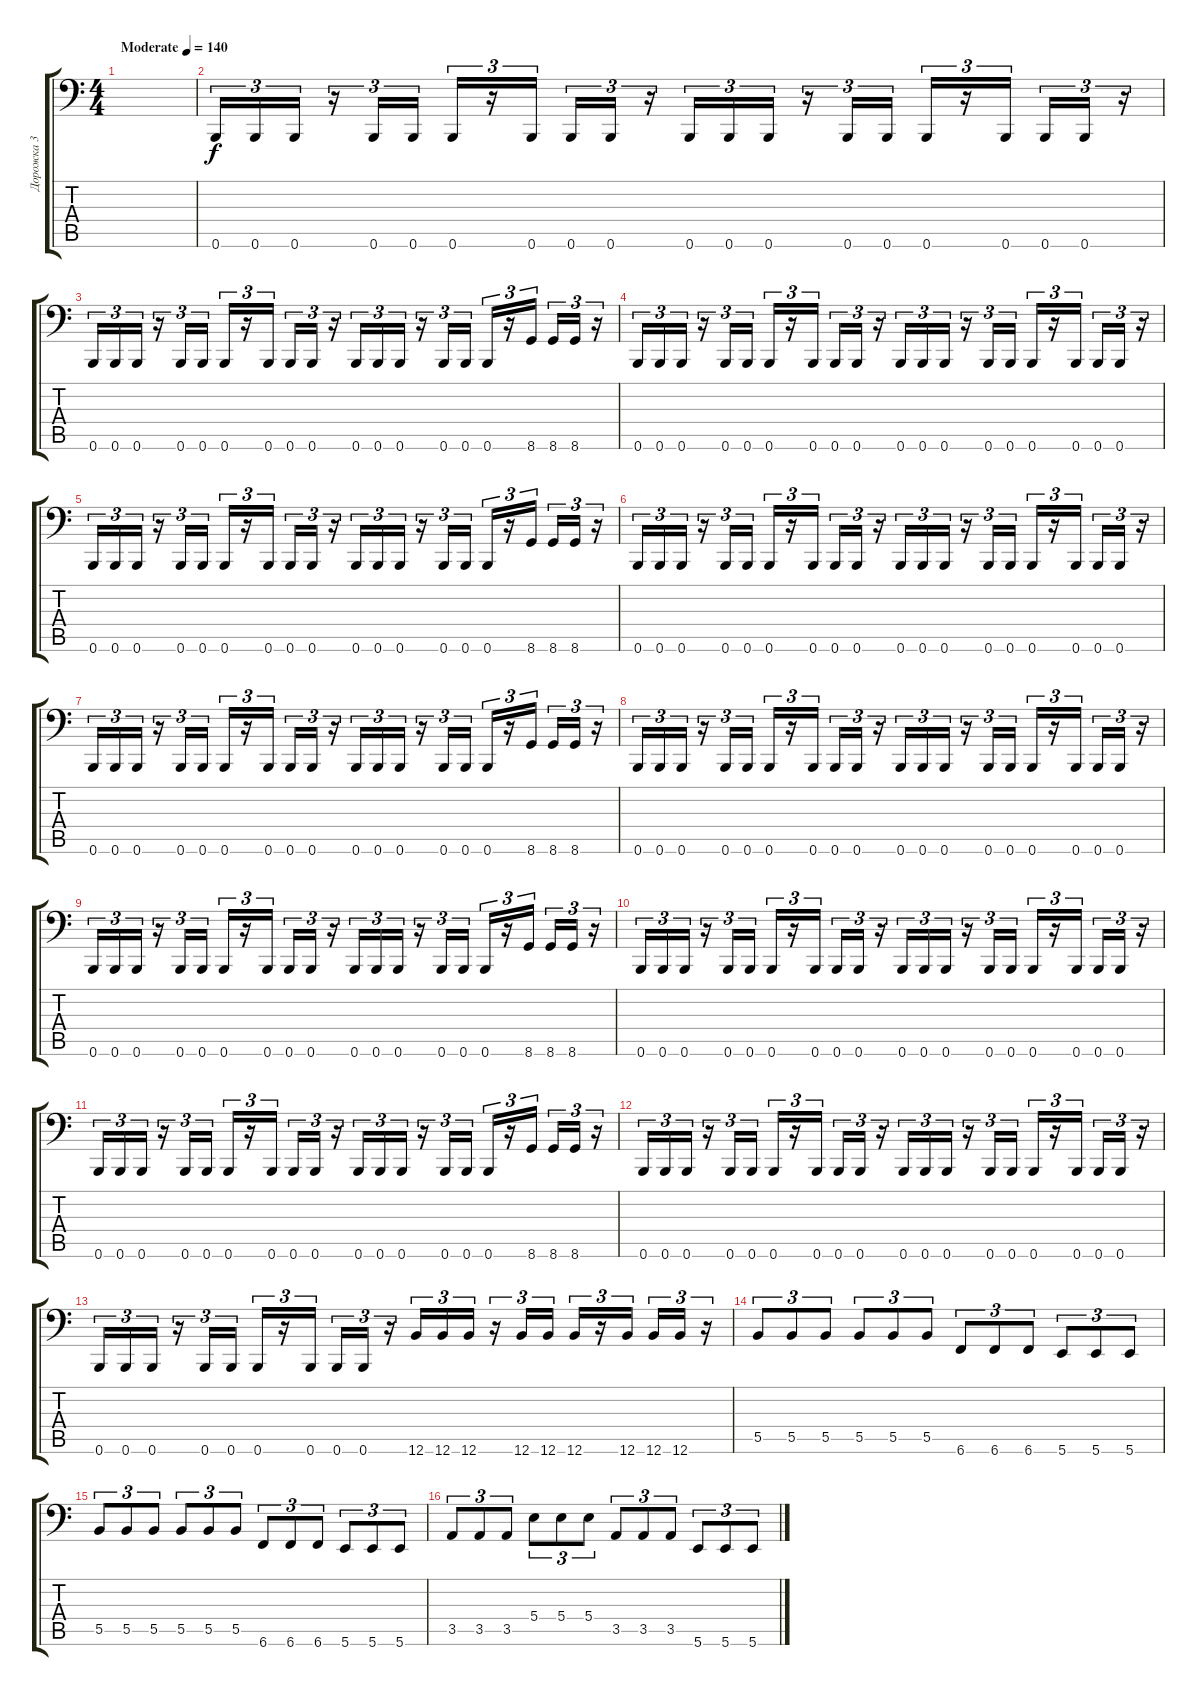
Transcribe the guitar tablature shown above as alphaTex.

\track ("Дорожка 3" "Дорожка 3") {instrument electricbassfinger}
\staff {score tabs}
\tuning (Db3 Ab2 E2 B1 Gb1 B0) {hide}
\ts (4 4)
\tempo (140 "Moderate")
\clef f4
\ks c
|
0.6.16{tu (3 2)} 0.6.16{tu (3 2)} 0.6.16{tu (3 2)} r.16{tu (3 2)} 0.6.16{tu (3 2)} 0.6.16{tu (3 2)} 0.6.16{tu (3 2)} r.16{tu (3 2)} 0.6.16{tu (3 2) beam splitsecondary} 0.6.16{tu (3 2)} 0.6.16{tu (3 2)} r.16{tu (3 2)} 0.6.16{tu (3 2)} 0.6.16{tu (3 2)} 0.6.16{tu (3 2)} r.16{tu (3 2)} 0.6.16{tu (3 2)} 0.6.16{tu (3 2)} 0.6.16{tu (3 2)} r.16{tu (3 2)} 0.6.16{tu (3 2) beam splitsecondary} 0.6.16{tu (3 2)} 0.6.16{tu (3 2)} r.16{tu (3 2)} |
0.6.16{tu (3 2)} 0.6.16{tu (3 2)} 0.6.16{tu (3 2)} r.16{tu (3 2)} 0.6.16{tu (3 2)} 0.6.16{tu (3 2)} 0.6.16{tu (3 2)} r.16{tu (3 2)} 0.6.16{tu (3 2) beam splitsecondary} 0.6.16{tu (3 2)} 0.6.16{tu (3 2)} r.16{tu (3 2)} 0.6.16{tu (3 2)} 0.6.16{tu (3 2)} 0.6.16{tu (3 2)} r.16{tu (3 2)} 0.6.16{tu (3 2)} 0.6.16{tu (3 2)} 0.6.16{tu (3 2)} r.16{tu (3 2)} 8.6.16{tu (3 2) beam splitsecondary} 8.6.16{tu (3 2)} 8.6.16{tu (3 2)} r.16{tu (3 2)} |
0.6.16{tu (3 2)} 0.6.16{tu (3 2)} 0.6.16{tu (3 2)} r.16{tu (3 2)} 0.6.16{tu (3 2)} 0.6.16{tu (3 2)} 0.6.16{tu (3 2)} r.16{tu (3 2)} 0.6.16{tu (3 2) beam splitsecondary} 0.6.16{tu (3 2)} 0.6.16{tu (3 2)} r.16{tu (3 2)} 0.6.16{tu (3 2)} 0.6.16{tu (3 2)} 0.6.16{tu (3 2)} r.16{tu (3 2)} 0.6.16{tu (3 2)} 0.6.16{tu (3 2)} 0.6.16{tu (3 2)} r.16{tu (3 2)} 0.6.16{tu (3 2) beam splitsecondary} 0.6.16{tu (3 2)} 0.6.16{tu (3 2)} r.16{tu (3 2)} |
0.6.16{tu (3 2)} 0.6.16{tu (3 2)} 0.6.16{tu (3 2)} r.16{tu (3 2)} 0.6.16{tu (3 2)} 0.6.16{tu (3 2)} 0.6.16{tu (3 2)} r.16{tu (3 2)} 0.6.16{tu (3 2) beam splitsecondary} 0.6.16{tu (3 2)} 0.6.16{tu (3 2)} r.16{tu (3 2)} 0.6.16{tu (3 2)} 0.6.16{tu (3 2)} 0.6.16{tu (3 2)} r.16{tu (3 2)} 0.6.16{tu (3 2)} 0.6.16{tu (3 2)} 0.6.16{tu (3 2)} r.16{tu (3 2)} 8.6.16{tu (3 2) beam splitsecondary} 8.6.16{tu (3 2)} 8.6.16{tu (3 2)} r.16{tu (3 2)} |
0.6.16{tu (3 2)} 0.6.16{tu (3 2)} 0.6.16{tu (3 2)} r.16{tu (3 2)} 0.6.16{tu (3 2)} 0.6.16{tu (3 2)} 0.6.16{tu (3 2)} r.16{tu (3 2)} 0.6.16{tu (3 2) beam splitsecondary} 0.6.16{tu (3 2)} 0.6.16{tu (3 2)} r.16{tu (3 2)} 0.6.16{tu (3 2)} 0.6.16{tu (3 2)} 0.6.16{tu (3 2)} r.16{tu (3 2)} 0.6.16{tu (3 2)} 0.6.16{tu (3 2)} 0.6.16{tu (3 2)} r.16{tu (3 2)} 0.6.16{tu (3 2) beam splitsecondary} 0.6.16{tu (3 2)} 0.6.16{tu (3 2)} r.16{tu (3 2)} |
0.6.16{tu (3 2)} 0.6.16{tu (3 2)} 0.6.16{tu (3 2)} r.16{tu (3 2)} 0.6.16{tu (3 2)} 0.6.16{tu (3 2)} 0.6.16{tu (3 2)} r.16{tu (3 2)} 0.6.16{tu (3 2) beam splitsecondary} 0.6.16{tu (3 2)} 0.6.16{tu (3 2)} r.16{tu (3 2)} 0.6.16{tu (3 2)} 0.6.16{tu (3 2)} 0.6.16{tu (3 2)} r.16{tu (3 2)} 0.6.16{tu (3 2)} 0.6.16{tu (3 2)} 0.6.16{tu (3 2)} r.16{tu (3 2)} 8.6.16{tu (3 2) beam splitsecondary} 8.6.16{tu (3 2)} 8.6.16{tu (3 2)} r.16{tu (3 2)} |
0.6.16{tu (3 2)} 0.6.16{tu (3 2)} 0.6.16{tu (3 2)} r.16{tu (3 2)} 0.6.16{tu (3 2)} 0.6.16{tu (3 2)} 0.6.16{tu (3 2)} r.16{tu (3 2)} 0.6.16{tu (3 2) beam splitsecondary} 0.6.16{tu (3 2)} 0.6.16{tu (3 2)} r.16{tu (3 2)} 0.6.16{tu (3 2)} 0.6.16{tu (3 2)} 0.6.16{tu (3 2)} r.16{tu (3 2)} 0.6.16{tu (3 2)} 0.6.16{tu (3 2)} 0.6.16{tu (3 2)} r.16{tu (3 2)} 0.6.16{tu (3 2) beam splitsecondary} 0.6.16{tu (3 2)} 0.6.16{tu (3 2)} r.16{tu (3 2)} |
0.6.16{tu (3 2)} 0.6.16{tu (3 2)} 0.6.16{tu (3 2)} r.16{tu (3 2)} 0.6.16{tu (3 2)} 0.6.16{tu (3 2)} 0.6.16{tu (3 2)} r.16{tu (3 2)} 0.6.16{tu (3 2) beam splitsecondary} 0.6.16{tu (3 2)} 0.6.16{tu (3 2)} r.16{tu (3 2)} 0.6.16{tu (3 2)} 0.6.16{tu (3 2)} 0.6.16{tu (3 2)} r.16{tu (3 2)} 0.6.16{tu (3 2)} 0.6.16{tu (3 2)} 0.6.16{tu (3 2)} r.16{tu (3 2)} 8.6.16{tu (3 2) beam splitsecondary} 8.6.16{tu (3 2)} 8.6.16{tu (3 2)} r.16{tu (3 2)} |
0.6.16{tu (3 2)} 0.6.16{tu (3 2)} 0.6.16{tu (3 2)} r.16{tu (3 2)} 0.6.16{tu (3 2)} 0.6.16{tu (3 2)} 0.6.16{tu (3 2)} r.16{tu (3 2)} 0.6.16{tu (3 2) beam splitsecondary} 0.6.16{tu (3 2)} 0.6.16{tu (3 2)} r.16{tu (3 2)} 0.6.16{tu (3 2)} 0.6.16{tu (3 2)} 0.6.16{tu (3 2)} r.16{tu (3 2)} 0.6.16{tu (3 2)} 0.6.16{tu (3 2)} 0.6.16{tu (3 2)} r.16{tu (3 2)} 0.6.16{tu (3 2) beam splitsecondary} 0.6.16{tu (3 2)} 0.6.16{tu (3 2)} r.16{tu (3 2)} |
0.6.16{tu (3 2)} 0.6.16{tu (3 2)} 0.6.16{tu (3 2)} r.16{tu (3 2)} 0.6.16{tu (3 2)} 0.6.16{tu (3 2)} 0.6.16{tu (3 2)} r.16{tu (3 2)} 0.6.16{tu (3 2) beam splitsecondary} 0.6.16{tu (3 2)} 0.6.16{tu (3 2)} r.16{tu (3 2)} 0.6.16{tu (3 2)} 0.6.16{tu (3 2)} 0.6.16{tu (3 2)} r.16{tu (3 2)} 0.6.16{tu (3 2)} 0.6.16{tu (3 2)} 0.6.16{tu (3 2)} r.16{tu (3 2)} 8.6.16{tu (3 2) beam splitsecondary} 8.6.16{tu (3 2)} 8.6.16{tu (3 2)} r.16{tu (3 2)} |
0.6.16{tu (3 2)} 0.6.16{tu (3 2)} 0.6.16{tu (3 2)} r.16{tu (3 2)} 0.6.16{tu (3 2)} 0.6.16{tu (3 2)} 0.6.16{tu (3 2)} r.16{tu (3 2)} 0.6.16{tu (3 2) beam splitsecondary} 0.6.16{tu (3 2)} 0.6.16{tu (3 2)} r.16{tu (3 2)} 0.6.16{tu (3 2)} 0.6.16{tu (3 2)} 0.6.16{tu (3 2)} r.16{tu (3 2)} 0.6.16{tu (3 2)} 0.6.16{tu (3 2)} 0.6.16{tu (3 2)} r.16{tu (3 2)} 0.6.16{tu (3 2) beam splitsecondary} 0.6.16{tu (3 2)} 0.6.16{tu (3 2)} r.16{tu (3 2)} |
0.6.16{tu (3 2)} 0.6.16{tu (3 2)} 0.6.16{tu (3 2)} r.16{tu (3 2)} 0.6.16{tu (3 2)} 0.6.16{tu (3 2)} 0.6.16{tu (3 2)} r.16{tu (3 2)} 0.6.16{tu (3 2) beam splitsecondary} 0.6.16{tu (3 2)} 0.6.16{tu (3 2)} r.16{tu (3 2)} 12.6.16{tu (3 2)} 12.6.16{tu (3 2)} 12.6.16{tu (3 2)} r.16{tu (3 2)} 12.6.16{tu (3 2)} 12.6.16{tu (3 2)} 12.6.16{tu (3 2)} r.16{tu (3 2)} 12.6.16{tu (3 2) beam splitsecondary} 12.6.16{tu (3 2)} 12.6.16{tu (3 2)} r.16{tu (3 2)} |
5.5.8{tu (3 2)} 5.5.8{tu (3 2)} 5.5.8{tu (3 2)} 5.5.8{tu (3 2)} 5.5.8{tu (3 2)} 5.5.8{tu (3 2)} 6.6.8{tu (3 2)} 6.6.8{tu (3 2)} 6.6.8{tu (3 2)} 5.6.8{tu (3 2)} 5.6.8{tu (3 2)} 5.6.8{tu (3 2)} |
5.5.8{tu (3 2)} 5.5.8{tu (3 2)} 5.5.8{tu (3 2)} 5.5.8{tu (3 2)} 5.5.8{tu (3 2)} 5.5.8{tu (3 2)} 6.6.8{tu (3 2)} 6.6.8{tu (3 2)} 6.6.8{tu (3 2)} 5.6.8{tu (3 2)} 5.6.8{tu (3 2)} 5.6.8{tu (3 2)} |
3.5.8{tu (3 2)} 3.5.8{tu (3 2)} 3.5.8{tu (3 2)} 5.4.8{tu (3 2)} 5.4.8{tu (3 2)} 5.4.8{tu (3 2)} 3.5.8{tu (3 2)} 3.5.8{tu (3 2)} 3.5.8{tu (3 2)} 5.6.8{tu (3 2)} 5.6.8{tu (3 2)} 5.6.8{tu (3 2)}
